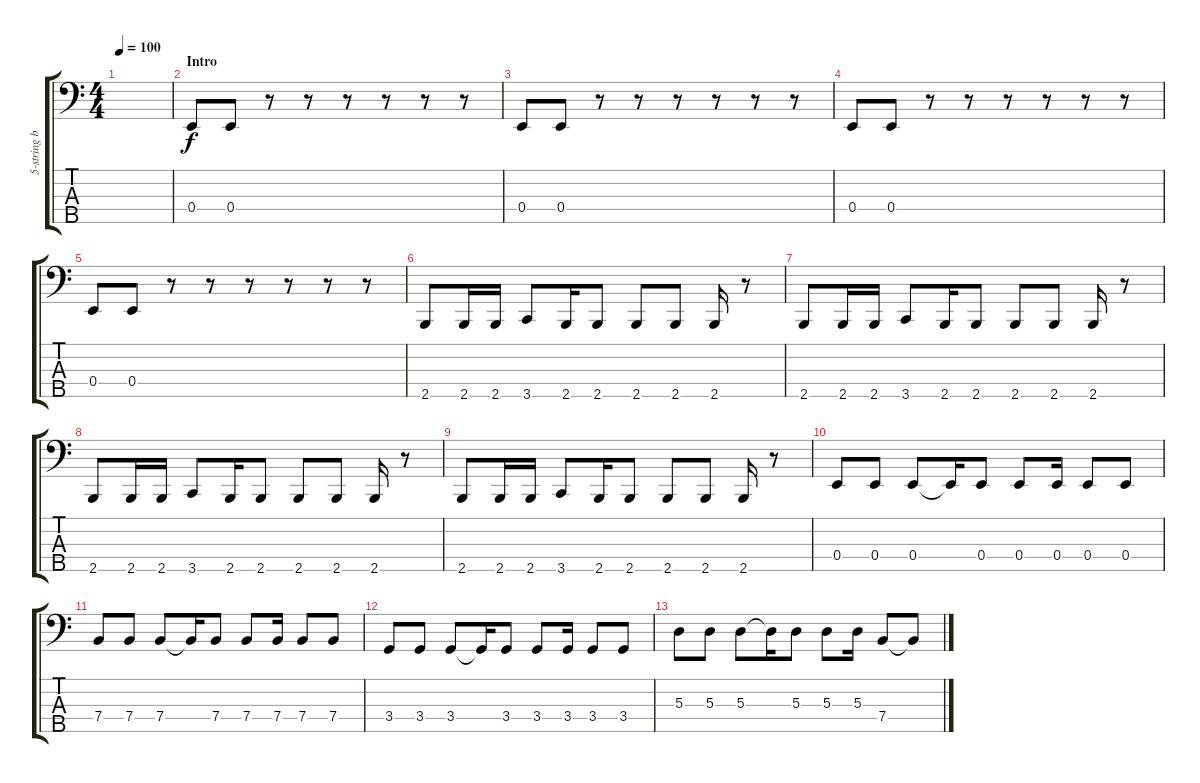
\track ("5-string bass (Phoenix)" "5-string b") {instrument electricbassfinger}
\staff {score tabs}
\tuning (G2 D2 A1 E1 A0) {hide}
\ts (4 4)
\tempo 100
\clef f4
\ks c
|
\section ("" "Intro")
0.4.8 0.4.8 r.8 r.8 r.8 r.8 r.8 r.8 |
0.4.8 0.4.8 r.8 r.8 r.8 r.8 r.8 r.8 |
0.4.8 0.4.8 r.8 r.8 r.8 r.8 r.8 r.8 |
0.4.8 0.4.8 r.8 r.8 r.8 r.8 r.8 r.8 |
2.5.8 2.5.16 2.5.16 3.5.8 2.5.16 2.5.8 2.5.8 2.5.8 2.5.16 r.8 |
2.5.8 2.5.16 2.5.16 3.5.8 2.5.16 2.5.8 2.5.8 2.5.8 2.5.16 r.8 |
2.5.8 2.5.16 2.5.16 3.5.8 2.5.16 2.5.8 2.5.8 2.5.8 2.5.16 r.8 |
2.5.8 2.5.16 2.5.16 3.5.8 2.5.16 2.5.8 2.5.8 2.5.8 2.5.16 r.8 |
0.4.8 0.4.8 0.4.8 0.4{t}.16 0.4.8 0.4.8 0.4.16 0.4.8 0.4.8 |
7.4.8 7.4.8 7.4.8 7.4{t}.16 7.4.8 7.4.8 7.4.16 7.4.8 7.4.8 |
3.4.8 3.4.8 3.4.8 3.4{t}.16 3.4.8 3.4.8 3.4.16 3.4.8 3.4.8 |
5.3.8 5.3.8 5.3.8 5.3{t}.16 5.3.8 5.3.8 5.3.16 7.4.8 7.4{t}.8
